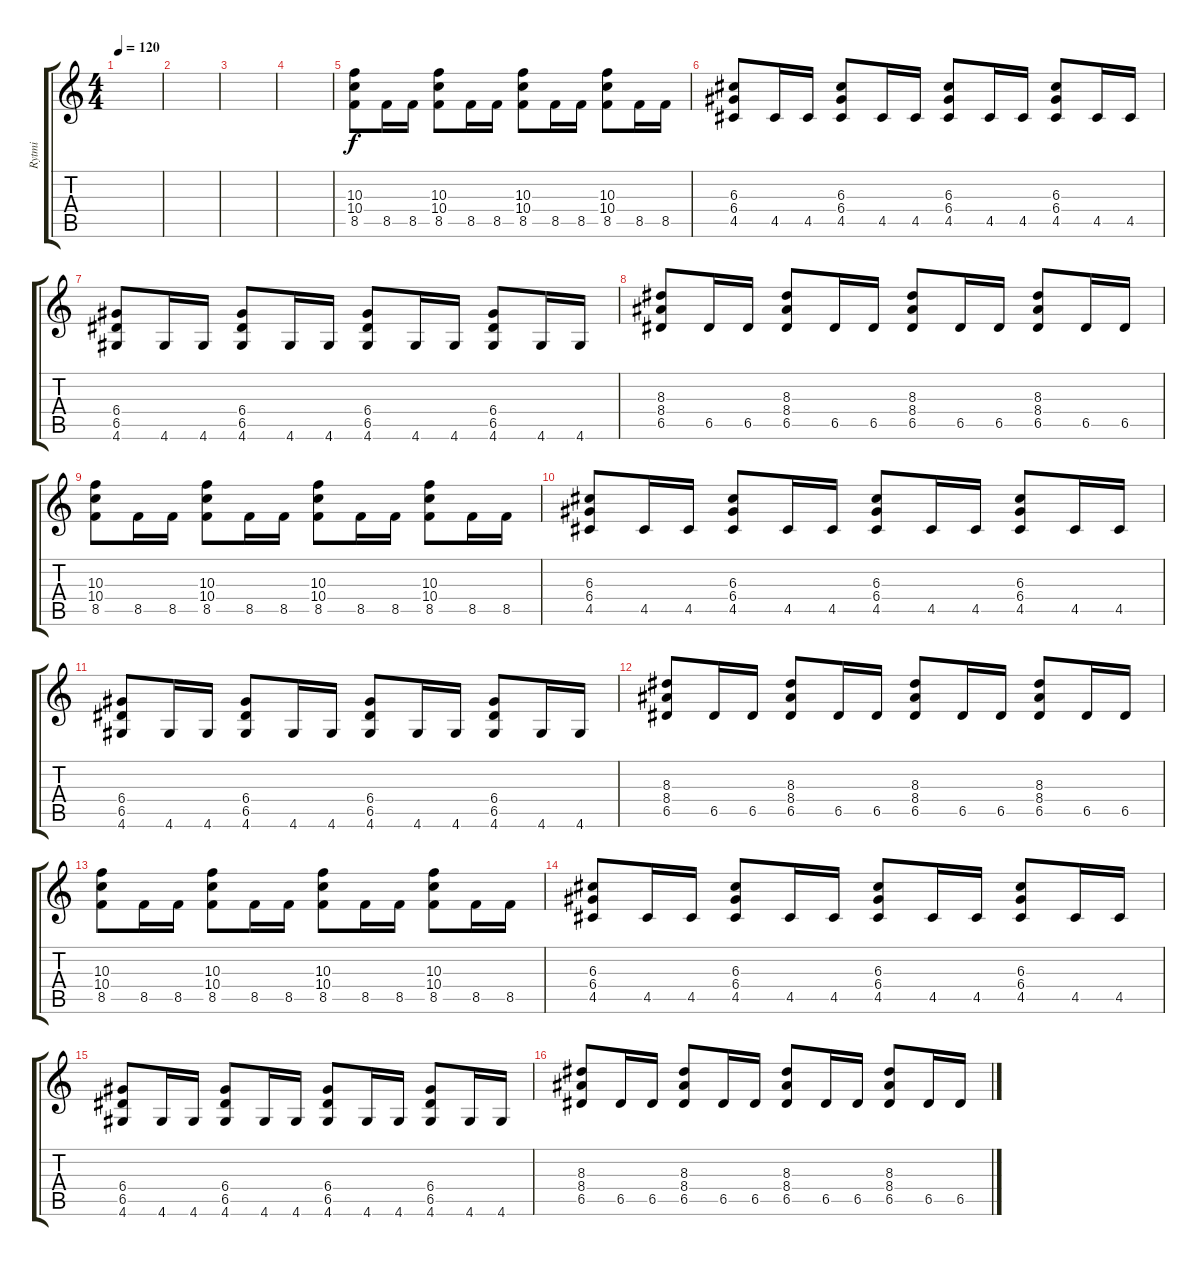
\track ("Rytmi" "Rytmi") {instrument overdrivenguitar}
\staff {score tabs}
\tuning (E4 B3 G3 D3 A2 E2) {hide}
\ts (4 4)
\tempo 120
\clef g2
\ks c
|
|
|
|
(10.3 10.4 8.5).8 8.5.16 8.5.16 (10.3 10.4 8.5).8 8.5.16 8.5.16 (10.3 10.4 8.5).8 8.5.16 8.5.16 (10.3 10.4 8.5).8 8.5.16 8.5.16 |
(6.3 6.4 4.5).8 4.5.16 4.5.16 (6.3 6.4 4.5).8 4.5.16 4.5.16 (6.3 6.4 4.5).8 4.5.16 4.5.16 (6.3 6.4 4.5).8 4.5.16 4.5.16 |
(6.4 6.5 4.6).8 4.6.16 4.6.16 (6.4 6.5 4.6).8 4.6.16 4.6.16 (6.4 6.5 4.6).8 4.6.16 4.6.16 (6.4 6.5 4.6).8 4.6.16 4.6.16 |
(8.3 8.4 6.5).8 6.5.16 6.5.16 (8.3 8.4 6.5).8 6.5.16 6.5.16 (8.3 8.4 6.5).8 6.5.16 6.5.16 (8.3 8.4 6.5).8 6.5.16 6.5.16 |
(10.3 10.4 8.5).8 8.5.16 8.5.16 (10.3 10.4 8.5).8 8.5.16 8.5.16 (10.3 10.4 8.5).8 8.5.16 8.5.16 (10.3 10.4 8.5).8 8.5.16 8.5.16 |
(6.3 6.4 4.5).8 4.5.16 4.5.16 (6.3 6.4 4.5).8 4.5.16 4.5.16 (6.3 6.4 4.5).8 4.5.16 4.5.16 (6.3 6.4 4.5).8 4.5.16 4.5.16 |
(6.4 6.5 4.6).8 4.6.16 4.6.16 (6.4 6.5 4.6).8 4.6.16 4.6.16 (6.4 6.5 4.6).8 4.6.16 4.6.16 (6.4 6.5 4.6).8 4.6.16 4.6.16 |
(8.3 8.4 6.5).8 6.5.16 6.5.16 (8.3 8.4 6.5).8 6.5.16 6.5.16 (8.3 8.4 6.5).8 6.5.16 6.5.16 (8.3 8.4 6.5).8 6.5.16 6.5.16 |
(10.3 10.4 8.5).8 8.5.16 8.5.16 (10.3 10.4 8.5).8 8.5.16 8.5.16 (10.3 10.4 8.5).8 8.5.16 8.5.16 (10.3 10.4 8.5).8 8.5.16 8.5.16 |
(6.3 6.4 4.5).8 4.5.16 4.5.16 (6.3 6.4 4.5).8 4.5.16 4.5.16 (6.3 6.4 4.5).8 4.5.16 4.5.16 (6.3 6.4 4.5).8 4.5.16 4.5.16 |
(6.4 6.5 4.6).8 4.6.16 4.6.16 (6.4 6.5 4.6).8 4.6.16 4.6.16 (6.4 6.5 4.6).8 4.6.16 4.6.16 (6.4 6.5 4.6).8 4.6.16 4.6.16 |
(8.3 8.4 6.5).8 6.5.16 6.5.16 (8.3 8.4 6.5).8 6.5.16 6.5.16 (8.3 8.4 6.5).8 6.5.16 6.5.16 (8.3 8.4 6.5).8 6.5.16 6.5.16
